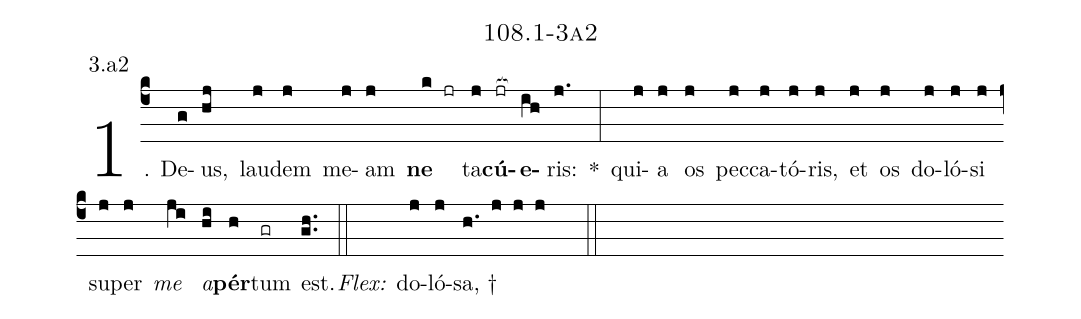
name: 108.1-3a2;
annotation: 3.a2;
%%
(c4)1. De(g)us,(hj) lau(j)dem(j) me(j)am(j) <b>ne</b>(k jr) ta(j)<b>cú</b>(jr[ocb:1{])<b>e</b>(ih[ocb:0}])ris:(j.) *(:) qui(j)a(j) os(j) pec(j)ca(j)tó(j)ris,(j) et(j) os(j) do(j)ló(j)si(j) su(j)per(j) <i>me</i>(ji) <i>a</i>(hi)<b>pér</b>(h)tum(gr) est.(gh..) (::)
<i>Flex:</i>()  do(j)ló(j)sa, †(h. j j j  ::)
